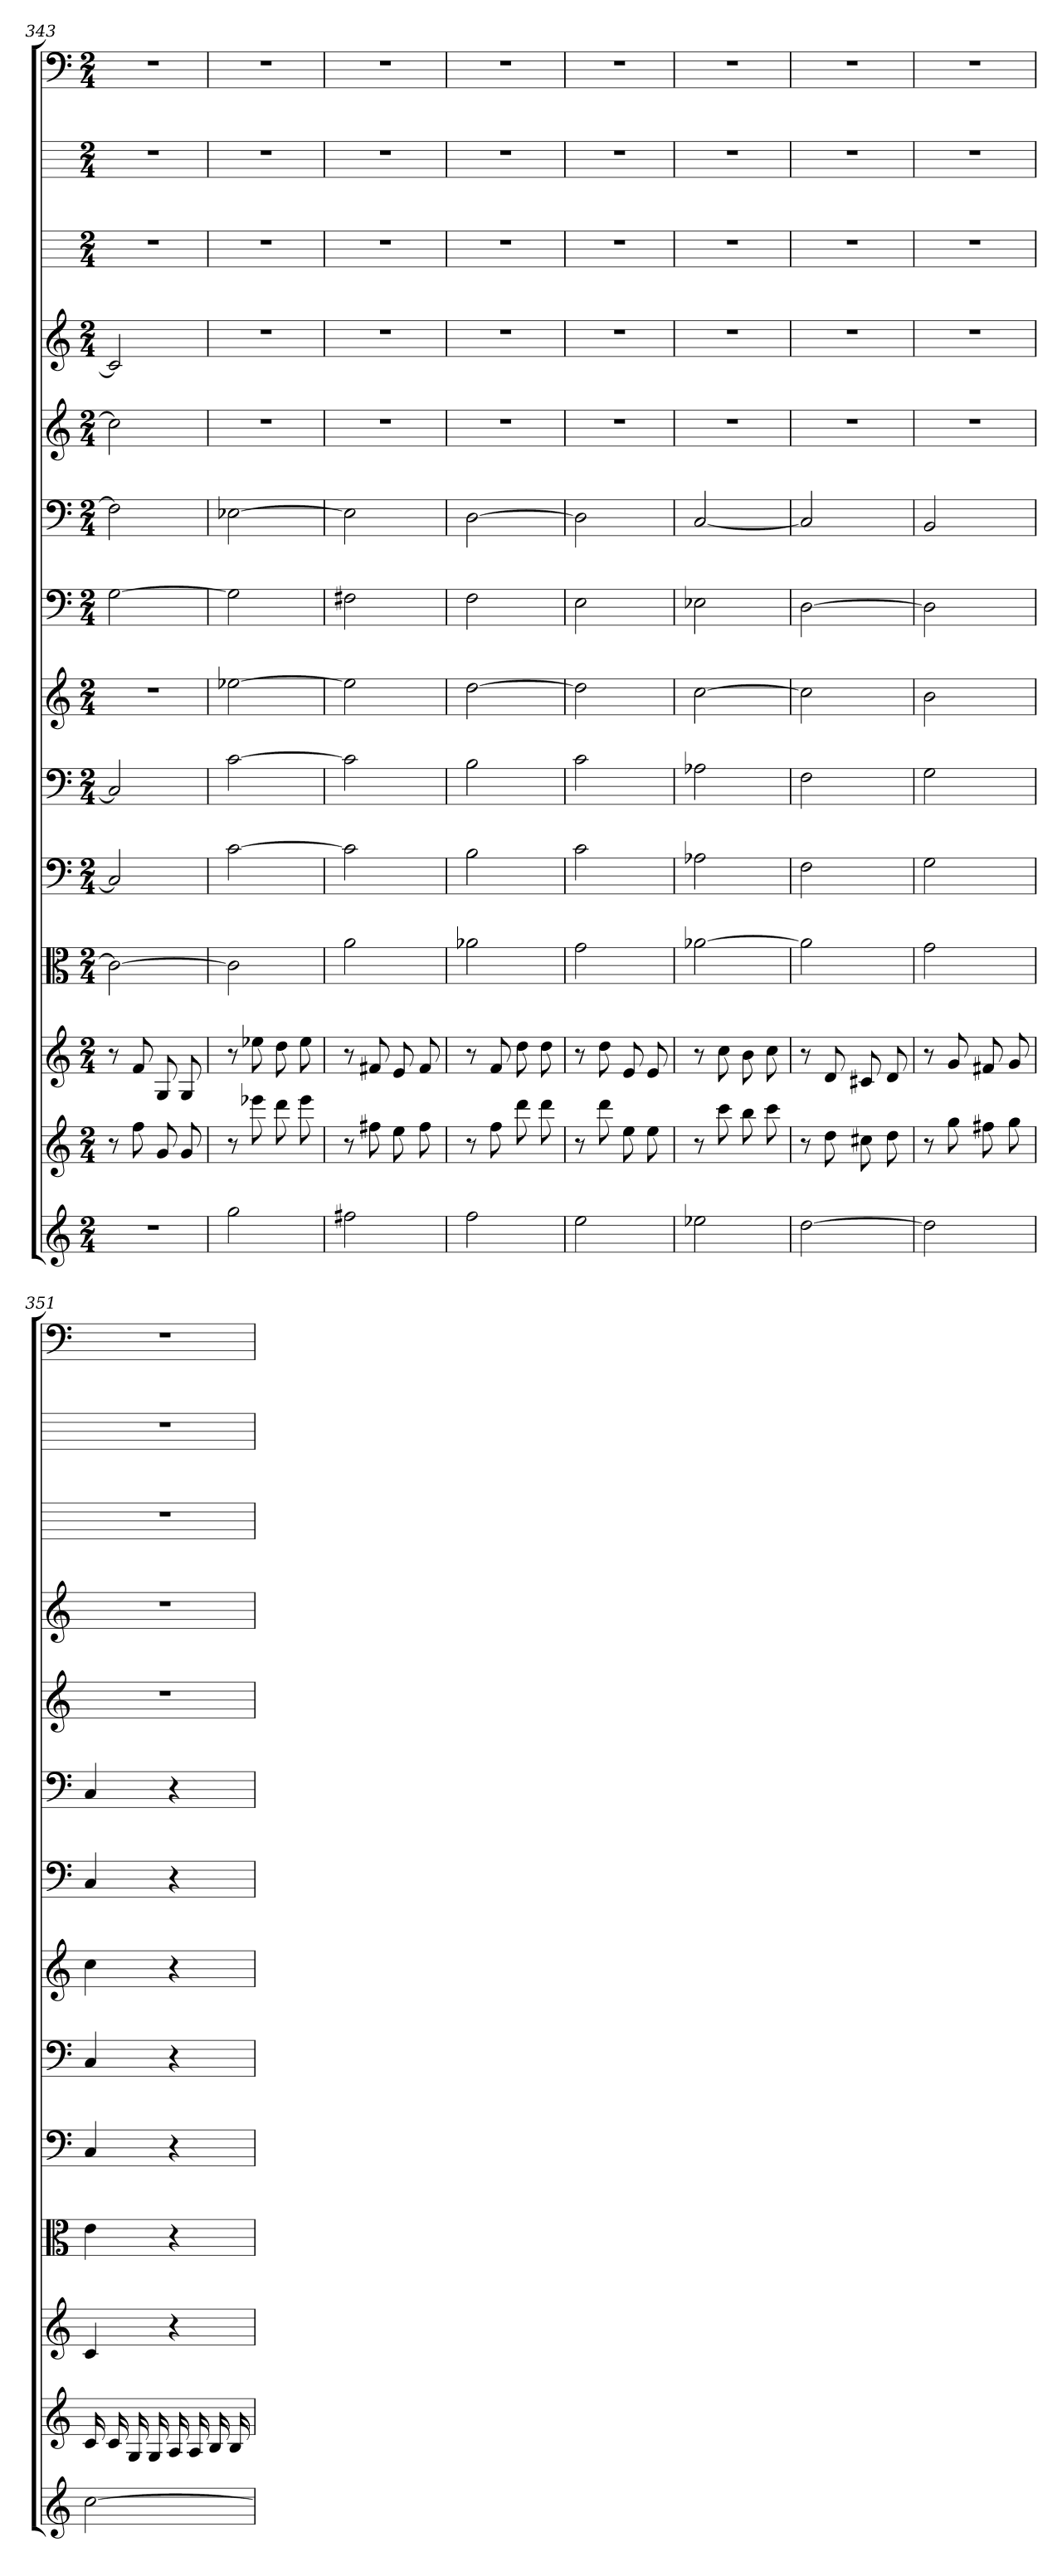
**kern	**kern	**kern	**kern	**kern	**kern	**kern	**kern	**kern	**kern	**kern	**kern	**kern	**kern
*part14	*part13	*part12	*part11	*part10	*part9	*part8	*part7	*part6	*part5	*part4	*part3	*part2	*part1
*staff14	*staff13	*staff12	*staff11	*staff10	*staff9	*staff8	*staff7	*staff6	*staff5	*staff4	*staff3	*staff2	*staff1
*	*	*	*clefC3	*clefF4	*clefF4	*	*clefF4	*clefF4	*	*	*	*	*clefF4
*k[]	*k[]	*k[]	*k[]	*k[]	*k[]	*k[]	*k[]	*k[]	*k[]	*k[]	*k[]	*k[]	*k[]
*C:	*C:	*C:	*C:	*C:	*C:	*C:	*C:	*C:	*C:	*C:	*C:	*C:	*C:
*M2/4	*M2/4	*M2/4	*M2/4	*M2/4	*M2/4	*M2/4	*M2/4	*M2/4	*M2/4	*M2/4	*M2/4	*M2/4	*M2/4
=343	=343	=343	=343	=343	=343	=343	=343	=343	=343	=343	=343	=343	=343
2r	8r	8r	2c_	2C]	2C]	2r	[2G	2F]	2cc]	2c]	2r	2r	2r
.	8ff	8f	.	.	.	.	.	.	.	.	.	.	.
.	8g	8G	.	.	.	.	.	.	.	.	.	.	.
.	8g	8G	.	.	.	.	.	.	.	.	.	.	.
=344	=344	=344	=344	=344	=344	=344	=344	=344	=344	=344	=344	=344	=344
2gg	8r	8r	2c]	[2c	[2c	[2ee-X	2G]	[2E-X	2r	2r	2r	2r	2r
.	8eee-X	8ee-X	.	.	.	.	.	.	.	.	.	.	.
.	8ddd	8dd	.	.	.	.	.	.	.	.	.	.	.
.	8eee-	8ee-	.	.	.	.	.	.	.	.	.	.	.
=345	=345	=345	=345	=345	=345	=345	=345	=345	=345	=345	=345	=345	=345
2ff#X	8r	8r	2a	2c]	2c]	2ee-]	2F#X	2E-]	2r	2r	2r	2r	2r
.	8ff#X	8f#X	.	.	.	.	.	.	.	.	.	.	.
.	8ee	8e	.	.	.	.	.	.	.	.	.	.	.
.	8ff#	8f#	.	.	.	.	.	.	.	.	.	.	.
=346	=346	=346	=346	=346	=346	=346	=346	=346	=346	=346	=346	=346	=346
2ff	8r	8r	2a-X	2B	2B	[2dd	2F	[2D	2r	2r	2r	2r	2r
.	8ff	8f	.	.	.	.	.	.	.	.	.	.	.
.	8ddd	8dd	.	.	.	.	.	.	.	.	.	.	.
.	8ddd	8dd	.	.	.	.	.	.	.	.	.	.	.
=347	=347	=347	=347	=347	=347	=347	=347	=347	=347	=347	=347	=347	=347
2ee	8r	8r	2g	2c	2c	2dd]	2E	2D]	2r	2r	2r	2r	2r
.	8ddd	8dd	.	.	.	.	.	.	.	.	.	.	.
.	8ee	8e	.	.	.	.	.	.	.	.	.	.	.
.	8ee	8e	.	.	.	.	.	.	.	.	.	.	.
=348	=348	=348	=348	=348	=348	=348	=348	=348	=348	=348	=348	=348	=348
2ee-X	8r	8r	[2a-X	2A-X	2A-X	[2cc	2E-X	[2C	2r	2r	2r	2r	2r
.	8ccc	8cc	.	.	.	.	.	.	.	.	.	.	.
.	8bb	8b	.	.	.	.	.	.	.	.	.	.	.
.	8ccc	8cc	.	.	.	.	.	.	.	.	.	.	.
=349	=349	=349	=349	=349	=349	=349	=349	=349	=349	=349	=349	=349	=349
[2dd	8r	8r	2a-]	2F	2F	2cc]	[2D	2C]	2r	2r	2r	2r	2r
.	8dd	8d	.	.	.	.	.	.	.	.	.	.	.
.	8cc#X	8c#X	.	.	.	.	.	.	.	.	.	.	.
.	8dd	8d	.	.	.	.	.	.	.	.	.	.	.
=350	=350	=350	=350	=350	=350	=350	=350	=350	=350	=350	=350	=350	=350
2dd]	8r	8r	2g	2G	2G	2b	2D]	2BB	2r	2r	2r	2r	2r
.	8gg	8g	.	.	.	.	.	.	.	.	.	.	.
.	8ff#X	8f#X	.	.	.	.	.	.	.	.	.	.	.
.	8gg	8g	.	.	.	.	.	.	.	.	.	.	.
=351	=351	=351	=351	=351	=351	=351	=351	=351	=351	=351	=351	=351	=351
[2cc	16c	4c	4e	4C	4C	4cc	4C	4C	2r	2r	2r	2r	2r
.	16c	.	.	.	.	.	.	.	.	.	.	.	.
.	16G	.	.	.	.	.	.	.	.	.	.	.	.
.	16G	.	.	.	.	.	.	.	.	.	.	.	.
.	16A	4r	4r	4r	4r	4r	4r	4r	.	.	.	.	.
.	16A	.	.	.	.	.	.	.	.	.	.	.	.
.	16B	.	.	.	.	.	.	.	.	.	.	.	.
.	16B	.	.	.	.	.	.	.	.	.	.	.	.
=	=	=	=	=	=	=	=	=	=	=	=	=	=
*-	*-	*-	*-	*-	*-	*-	*-	*-	*-	*-	*-	*-	*-
